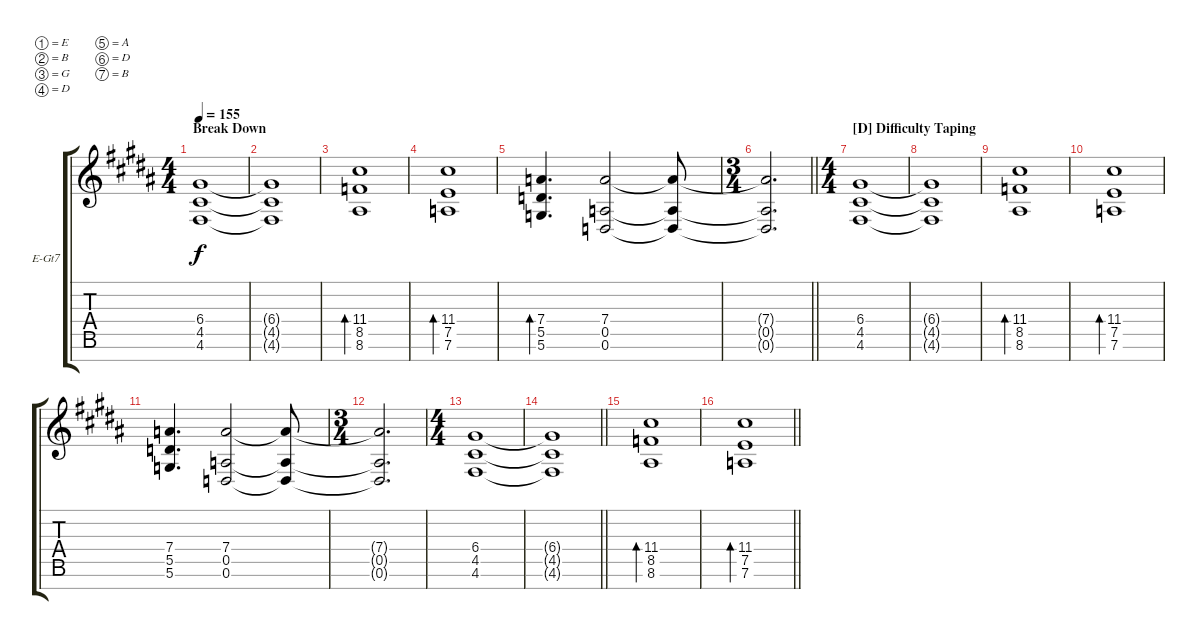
\bracketExtendMode groupsimilarinstruments
\firstSystemTrackNameOrientation horizontal
\otherSystemsTrackNameOrientation horizontal
\track ("Javier Reyes - Rhythm" "E-Gt7") {instrument distortionguitar}
\staff {score tabs}
\tuning (E4 B3 G3 D3 A2 D2 B1)
\ts (4 4)
\beaming (8 2 2 2 2)
\section ("" "Break Down")
\tempo 155
\clef g2
\ks b
(6.4 4.5 4.6).1{dy f} |
(6.4{t} 4.5{t} 4.6{t}).1 |
(11.4 8.5 8.6).1{bd 480} |
(11.4 7.5 7.6).1{bd 480} |
(7.4 5.5 5.6).4{d bd 60} (7.4 0.5 0.6).2 (7.4{t} 0.5{t} 0.6{t}).8 |
\ts (3 4)
\beaming (8 2 2 2)
\barLineRight lightlight
(7.4{t} 0.5{t} 0.6{t}).2{d} |
\ts (4 4)
\beaming (8 2 2 2 2)
\section ("D" "Difficulty Taping")
(6.4 4.5 4.6).1 |
(6.4{t} 4.5{t} 4.6{t}).1 |
(11.4 8.5 8.6).1{bd 480} |
(11.4 7.5 7.6).1{bd 480} |
(7.4 5.5 5.6).4{d} (7.4 0.5 0.6).2 (7.4{t} 0.5{t} 0.6{t}).8 |
\ts (3 4)
\beaming (8 2 2 2)
(7.4{t} 0.5{t} 0.6{t}).2{d} |
\ts (4 4)
\beaming (8 2 2 2 2)
(6.4 4.5 4.6).1 |
\barLineRight lightlight
(6.4{t} 4.5{t} 4.6{t}).1 |
(11.4 8.5 8.6).1{bd 480} |
\barLineRight lightlight
(11.4 7.5 7.6).1{bd 480}
